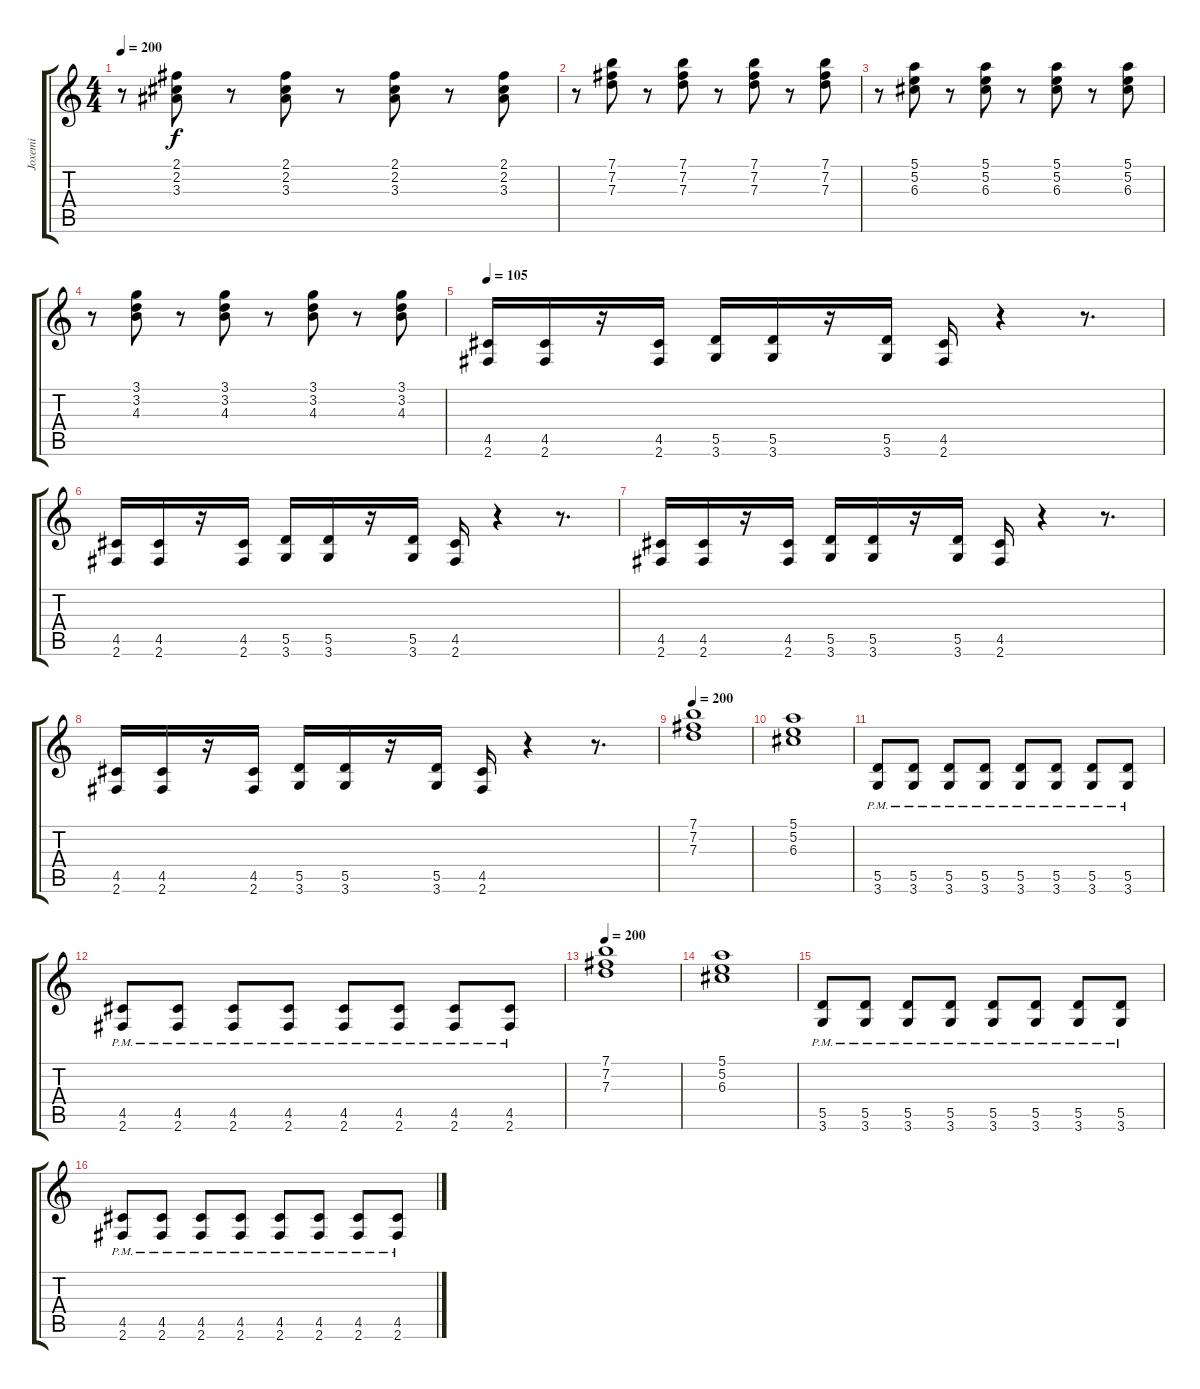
\track ("Joxemi" "Joxemi") {instrument distortionguitar}
\staff {score tabs}
\tuning (E4 B3 G3 D3 A2 E2) {hide}
\ts (4 4)
\tempo 200
\clef g2
\ks c
r.8{dy f} (2.1 2.2 3.3).8 r.8 (2.1 2.2 3.3).8 r.8 (2.1 2.2 3.3).8 r.8 (2.1 2.2 3.3).8 |
r.8 (7.1 7.2 7.3).8 r.8 (7.1 7.2 7.3).8 r.8 (7.1 7.2 7.3).8 r.8 (7.1 7.2 7.3).8 |
r.8 (5.1 5.2 6.3).8 r.8 (5.1 5.2 6.3).8 r.8 (5.1 5.2 6.3).8 r.8 (5.1 5.2 6.3).8 |
r.8 (3.1 3.2 4.3).8 r.8 (3.1 3.2 4.3).8 r.8 (3.1 3.2 4.3).8 r.8 (3.1 3.2 4.3).8 |
\tempo 105
(4.5 2.6).16{volume 13 instrument distortionguitar} (4.5 2.6).16 r.16 (4.5 2.6).16 (5.5 3.6).16 (5.5 3.6).16 r.16 (5.5 3.6).16 (4.5 2.6).16 r.4 r.8{d} |
(4.5 2.6).16 (4.5 2.6).16 r.16 (4.5 2.6).16 (5.5 3.6).16 (5.5 3.6).16 r.16 (5.5 3.6).16 (4.5 2.6).16 r.4 r.8{d} |
(4.5 2.6).16 (4.5 2.6).16 r.16 (4.5 2.6).16 (5.5 3.6).16 (5.5 3.6).16 r.16 (5.5 3.6).16 (4.5 2.6).16 r.4 r.8{d} |
(4.5 2.6).16 (4.5 2.6).16 r.16 (4.5 2.6).16 (5.5 3.6).16 (5.5 3.6).16 r.16 (5.5 3.6).16 (4.5 2.6).16 r.4 r.8{d} |
\tempo 200
(7.1 7.2 7.3).1{volume 7 instrument distortionguitar} |
(5.1 5.2 6.3).1 |
(5.5{pm} 3.6{pm}).8 (5.5{pm} 3.6{pm}).8 (5.5{pm} 3.6{pm}).8 (5.5{pm} 3.6{pm}).8 (5.5{pm} 3.6{pm}).8 (5.5{pm} 3.6{pm}).8 (5.5{pm} 3.6{pm}).8 (5.5{pm} 3.6{pm}).8 |
(4.5{pm} 2.6{pm}).8 (4.5{pm} 2.6{pm}).8 (4.5{pm} 2.6{pm}).8 (4.5{pm} 2.6{pm}).8 (4.5{pm} 2.6{pm}).8 (4.5{pm} 2.6{pm}).8 (4.5{pm} 2.6{pm}).8 (4.5{pm} 2.6{pm}).8 |
\tempo 200
(7.1 7.2 7.3).1{volume 7 instrument distortionguitar} |
(5.1 5.2 6.3).1 |
(5.5{pm} 3.6{pm}).8 (5.5{pm} 3.6{pm}).8 (5.5{pm} 3.6{pm}).8 (5.5{pm} 3.6{pm}).8 (5.5{pm} 3.6{pm}).8 (5.5{pm} 3.6{pm}).8 (5.5{pm} 3.6{pm}).8 (5.5{pm} 3.6{pm}).8 |
(4.5{pm} 2.6{pm}).8 (4.5{pm} 2.6{pm}).8 (4.5{pm} 2.6{pm}).8 (4.5{pm} 2.6{pm}).8 (4.5{pm} 2.6{pm}).8 (4.5{pm} 2.6{pm}).8 (4.5{pm} 2.6{pm}).8 (4.5{pm} 2.6{pm}).8
